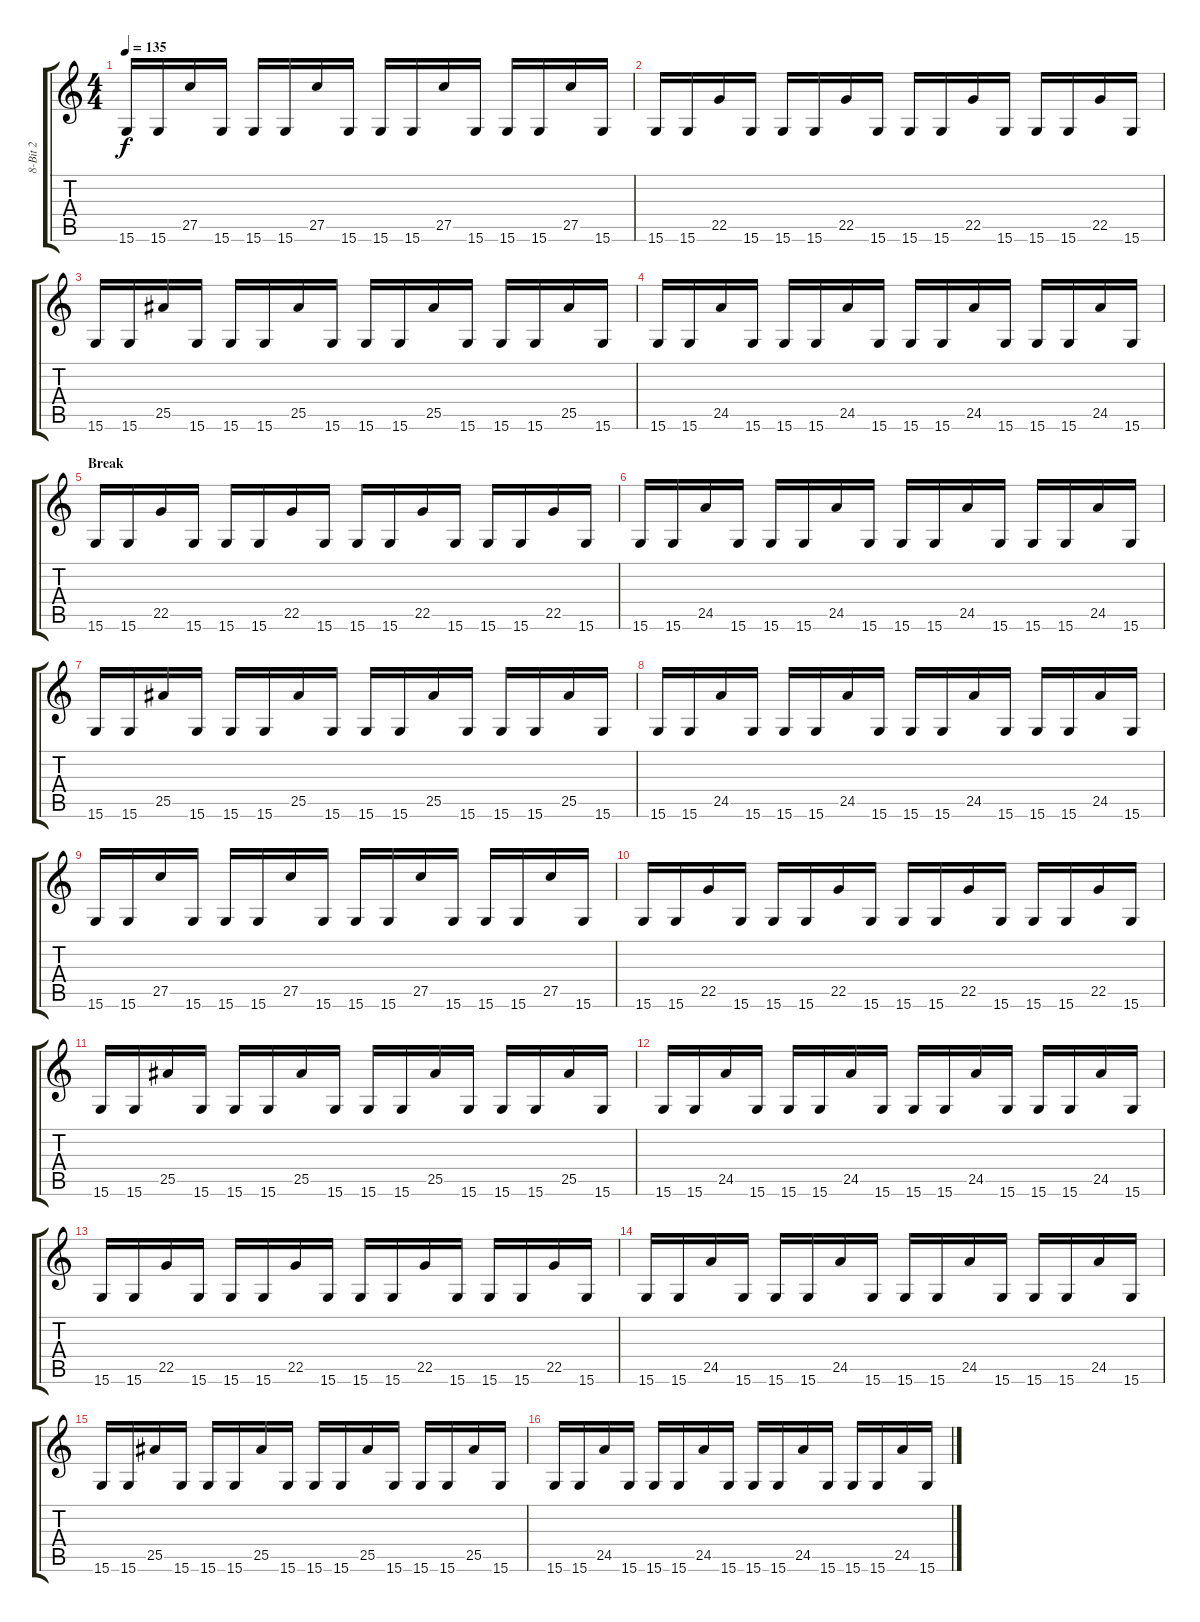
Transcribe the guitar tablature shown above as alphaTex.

\track ("8-Bit 2" "8-Bit 2") {instrument lead1square}
\staff {score tabs}
\tuning (E4 B3 G3 D3 A2 E2) {hide}
\ts (4 4)
\tempo 135
\clef g2
\ks c
15.6.16{dy f} 15.6.16 27.5.16 15.6.16 15.6.16 15.6.16 27.5.16 15.6.16 15.6.16 15.6.16 27.5.16 15.6.16 15.6.16 15.6.16 27.5.16 15.6.16 |
15.6.16 15.6.16 22.5.16 15.6.16 15.6.16 15.6.16 22.5.16 15.6.16 15.6.16 15.6.16 22.5.16 15.6.16 15.6.16 15.6.16 22.5.16 15.6.16 |
15.6.16 15.6.16 25.5.16 15.6.16 15.6.16 15.6.16 25.5.16 15.6.16 15.6.16 15.6.16 25.5.16 15.6.16 15.6.16 15.6.16 25.5.16 15.6.16 |
15.6.16 15.6.16 24.5.16 15.6.16 15.6.16 15.6.16 24.5.16 15.6.16 15.6.16 15.6.16 24.5.16 15.6.16 15.6.16 15.6.16 24.5.16 15.6.16 |
\section ("" "Break")
15.6.16{volume 16} 15.6.16 22.5.16 15.6.16 15.6.16 15.6.16 22.5.16 15.6.16 15.6.16 15.6.16 22.5.16 15.6.16 15.6.16 15.6.16 22.5.16 15.6.16 |
15.6.16 15.6.16 24.5.16 15.6.16 15.6.16 15.6.16 24.5.16 15.6.16 15.6.16 15.6.16 24.5.16 15.6.16 15.6.16 15.6.16 24.5.16 15.6.16 |
15.6.16 15.6.16 25.5.16 15.6.16 15.6.16 15.6.16 25.5.16 15.6.16 15.6.16 15.6.16 25.5.16 15.6.16 15.6.16 15.6.16 25.5.16 15.6.16 |
15.6.16 15.6.16 24.5.16 15.6.16 15.6.16 15.6.16 24.5.16 15.6.16 15.6.16 15.6.16 24.5.16 15.6.16 15.6.16 15.6.16 24.5.16 15.6.16 |
15.6.16 15.6.16 27.5.16 15.6.16 15.6.16 15.6.16 27.5.16 15.6.16 15.6.16 15.6.16 27.5.16 15.6.16 15.6.16 15.6.16 27.5.16 15.6.16 |
15.6.16 15.6.16 22.5.16 15.6.16 15.6.16 15.6.16 22.5.16 15.6.16 15.6.16 15.6.16 22.5.16 15.6.16 15.6.16 15.6.16 22.5.16 15.6.16 |
15.6.16 15.6.16 25.5.16 15.6.16 15.6.16 15.6.16 25.5.16 15.6.16 15.6.16 15.6.16 25.5.16 15.6.16 15.6.16 15.6.16 25.5.16 15.6.16 |
15.6.16 15.6.16 24.5.16 15.6.16 15.6.16 15.6.16 24.5.16 15.6.16 15.6.16 15.6.16 24.5.16 15.6.16 15.6.16 15.6.16 24.5.16 15.6.16 |
15.6.16 15.6.16 22.5.16 15.6.16 15.6.16 15.6.16 22.5.16 15.6.16 15.6.16 15.6.16 22.5.16 15.6.16 15.6.16 15.6.16 22.5.16 15.6.16 |
15.6.16 15.6.16 24.5.16 15.6.16 15.6.16 15.6.16 24.5.16 15.6.16 15.6.16 15.6.16 24.5.16 15.6.16 15.6.16 15.6.16 24.5.16 15.6.16 |
15.6.16 15.6.16 25.5.16 15.6.16 15.6.16 15.6.16 25.5.16 15.6.16 15.6.16 15.6.16 25.5.16 15.6.16 15.6.16 15.6.16 25.5.16 15.6.16 |
15.6.16 15.6.16 24.5.16 15.6.16 15.6.16 15.6.16 24.5.16 15.6.16 15.6.16 15.6.16 24.5.16 15.6.16 15.6.16 15.6.16 24.5.16 15.6.16
